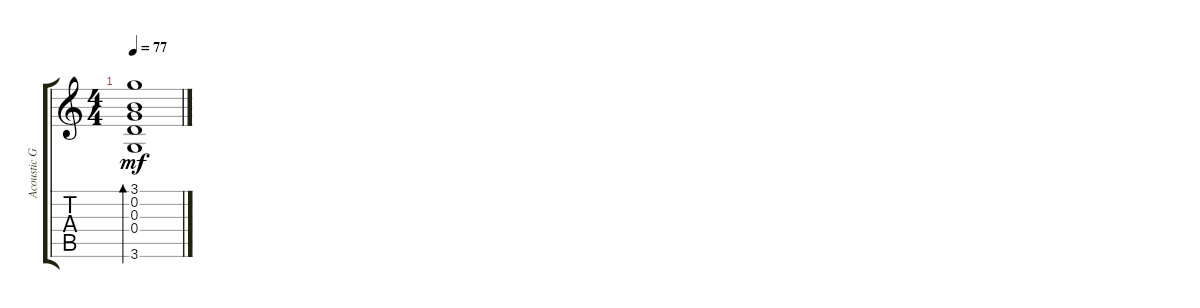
\track ("Acoustic Guitar 1" "Acoustic G") {instrument acousticguitarsteel}
\staff {score tabs}
\tuning (E4 B3 G3 D3 A2 E2) {hide}
\ts (4 4)
\tempo 77
\clef g2
\ks c
(3.1 0.2 0.3 0.4 3.6).1{bd 120 dy mf}
